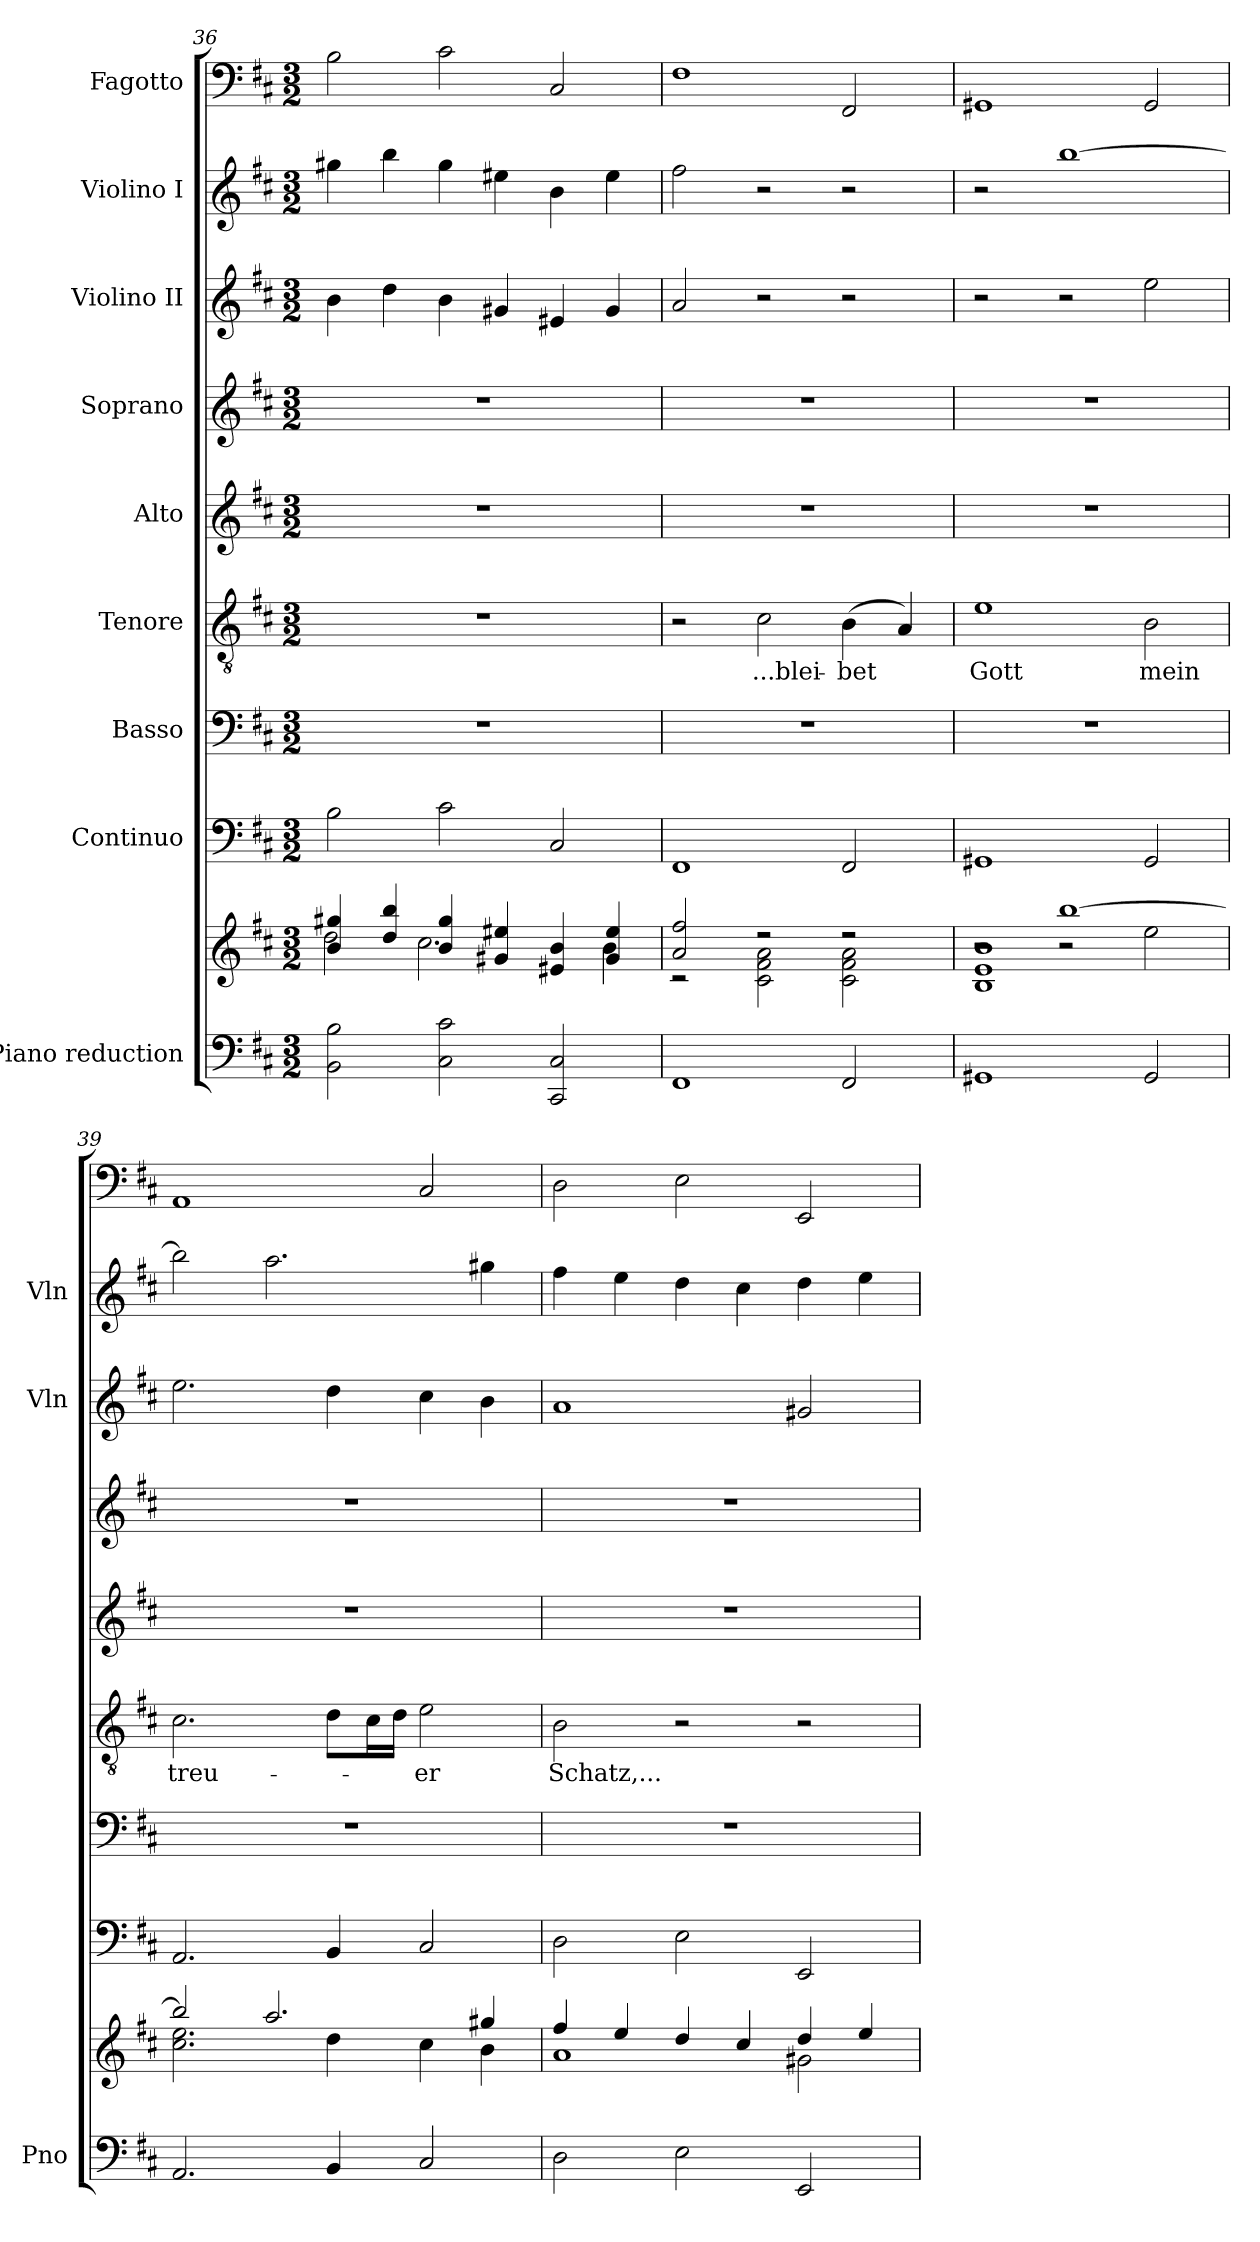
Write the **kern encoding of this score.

**kern	**kern	**kern	**kern	**kern	**text	**kern	**kern	**kern	**kern	**kern
*part9	*part9	*part8	*part7	*part6	*part6	*part5	*part4	*part3	*part2	*part1
*staff10	*staff9	*staff8	*staff7	*staff6	*staff6	*staff5	*staff4	*staff3	*staff2	*staff1
*I"Piano reduction	*	*I"Continuo	*I"Basso	*I"Tenore	*	*I"Alto	*I"Soprano	*I"Violino II	*I"Violino I	*I"Fagotto
*I'Pno	*	*	*	*	*	*	*	*I'Vln	*I'Vln	*
!!LO:PB:g=z
*clefF4	*clefG2	*clefF4	*clefF4	*clefGv2	*	*clefG2	*clefG2	*clefG2	*clefG2	*clefF4
*k[f#c#]	*k[f#c#]	*k[f#c#]	*k[f#c#]	*k[f#c#]	*	*k[f#c#]	*k[f#c#]	*k[f#c#]	*k[f#c#]	*k[f#c#]
*M3/2	*M3/2	*M3/2	*M3/2	*M3/2	*	*M3/2	*M3/2	*M3/2	*M3/2	*M3/2
=36	=36	=36	=36	=36	=36	=36	=36	=36	=36	=36
*	*^	*	*	*	*	*	*	*	*	*
2BB\ 2B\	4b/ 4gg#X/	2dd!\	2B\	1.r	1.r	.	1.r	1.r	4b\	4gg#X\	2B\
.	4dd/ 4bb/	.	.	.	.	.	.	.	4dd\	4bb\	.
2C#\ 2c#\	4b/ 4gg#/	2.cc#!\	2c#\	.	.	.	.	.	4b\	4gg#\	2c#\
.	4g#X/ 4ee#X/	.	.	.	.	.	.	.	4g#X/	4ee#X\	.
2CC#/ 2C#/	4e#X/ 4b/	.	2C#/	.	.	.	.	.	4e#X/	4b\	2C#/
.	4g#/ 4ee#/	4b!\	.	.	.	.	.	.	4g#/	4ee#\	.
=37	=37	=37	=37	=37	=37	=37	=37	=37	=37	=37	=37
1FF#	2a/ 2ff#/	2r	1FF#	1.r	2r	.	1.r	1.r	2a/	2ff#\	1F#
!	!	!	!	!	!	!LO:LY:b	!	!	!	!	!
.	2r	2c#!\ 2f#!\ 2a!\	.	.	2c#\	...blei-	.	.	2r	2r	.
!	!	!	!	!	!	!LO:LY:b	!	!	!	!	!
2FF#/	2r	2c#!\ 2f#!\ 2a!\	2FF#/	.	(4B\	-bet	.	.	2r	2r	2FF#/
.	.	.	.	.	4A/)	.	.	.	.	.	.
=38	=38	=38	=38	=38	=38	=38	=38	=38	=38	=38	=38
*	*	*^	*	*	*	*	*	*	*	*	*
!	!	!	!	!	!	!	!LO:LY:b	!	!	!	!	!
1GG#X	2r	2r	1B! 1e! 1b!	1GG#X	1.r	1e	Gott	1.r	1.r	2r	2r	1GG#X
.	[1bb	2r	.	.	.	.	.	.	.	2r	[1bb	.
!	!	!	!	!	!	!	!LO:LY:b	!	!	!	!	!
2GG#/	.	2ee\	2ryy	2GG#/	.	2B\	mein	.	.	2ee\	.	2GG#/
=39	=39	=39	=39	=39	=39	=39	=39	=39	=39	=39	=39	=39
!	!	!	!	!	!	!	!LO:LY:b	!	!	!	!	!
*	*	*v	*v	*	*	*	*	*	*	*	*	*
2.AA/	2bb/]	2.cc#!\ 2.ee\	2.AA/	1.r	2.c#\	treu-	1.r	1.r	2.ee\	2bb\]	1AA
.	2.aa/	.	.	.	.	.	.	.	.	2.aa\	.
4BB/	.	4dd\	4BB/	.	8d\L	.	.	.	4dd\	.	.
.	.	.	.	.	16c#\L	.	.	.	.	.	.
.	.	.	.	.	16d\JJ	.	.	.	.	.	.
!	!	!	!	!	!	!LO:LY:b	!	!	!	!	!
2C#/	.	4cc#\	2C#/	.	2e\	-er	.	.	4cc#\	.	2C#/
.	4gg#X/	4b\	.	.	.	.	.	.	4b\	4gg#X\	.
=40	=40	=40	=40	=40	=40	=40	=40	=40	=40	=40	=40
!	!	!	!	!	!	!LO:LY:b	!	!	!	!	!
2D\	4ff#/	1a	2D\	1.r	2B\	Schatz,...	1.r	1.r	1a	4ff#\	2D\
.	4ee/	.	.	.	.	.	.	.	.	4ee\	.
2E\	4dd/	.	2E\	.	2r	.	.	.	.	4dd\	2E\
.	4cc#/	.	.	.	.	.	.	.	.	4cc#\	.
2EE/	4dd/	2g#X\	2EE/	.	2r	.	.	.	2g#X/	4dd\	2EE/
.	4ee/	.	.	.	.	.	.	.	.	4ee\	.
*	*v	*v	*	*	*	*	*	*	*	*	*
=	=	=	=	=	=	=	=	=	=	=
*-	*-	*-	*-	*-	*-	*-	*-	*-	*-	*-
